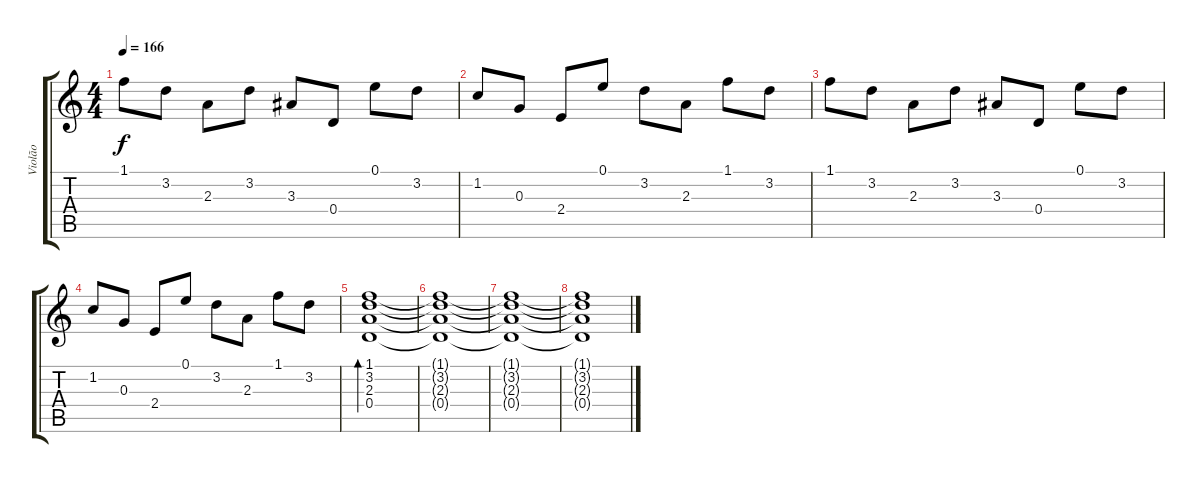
\track ("Violão" "Violão") {instrument acousticguitarsteel}
\staff {score tabs}
\tuning (E4 B3 G3 D3 A2 E2) {hide}
\ts (4 4)
\tempo 166
\clef g2
\ks c
1.1.8{dy f} 3.2.8 2.3.8 3.2.8 3.3.8 0.4.8 0.1.8 3.2.8 |
1.2.8 0.3.8 2.4.8 0.1.8 3.2.8 2.3.8 1.1.8 3.2.8 |
1.1.8 3.2.8 2.3.8 3.2.8 3.3.8 0.4.8 0.1.8 3.2.8 |
1.2.8 0.3.8 2.4.8 0.1.8 3.2.8 2.3.8 1.1.8 3.2.8 |
(1.1 3.2 2.3 0.4).1{bd 240} |
(1.1{t} 3.2{t} 2.3{t} 0.4{t}).1 |
(1.1{t} 3.2{t} 2.3{t} 0.4{t}).1{volume 0} |
(1.1{t} 3.2{t} 2.3{t} 0.4{t}).1
